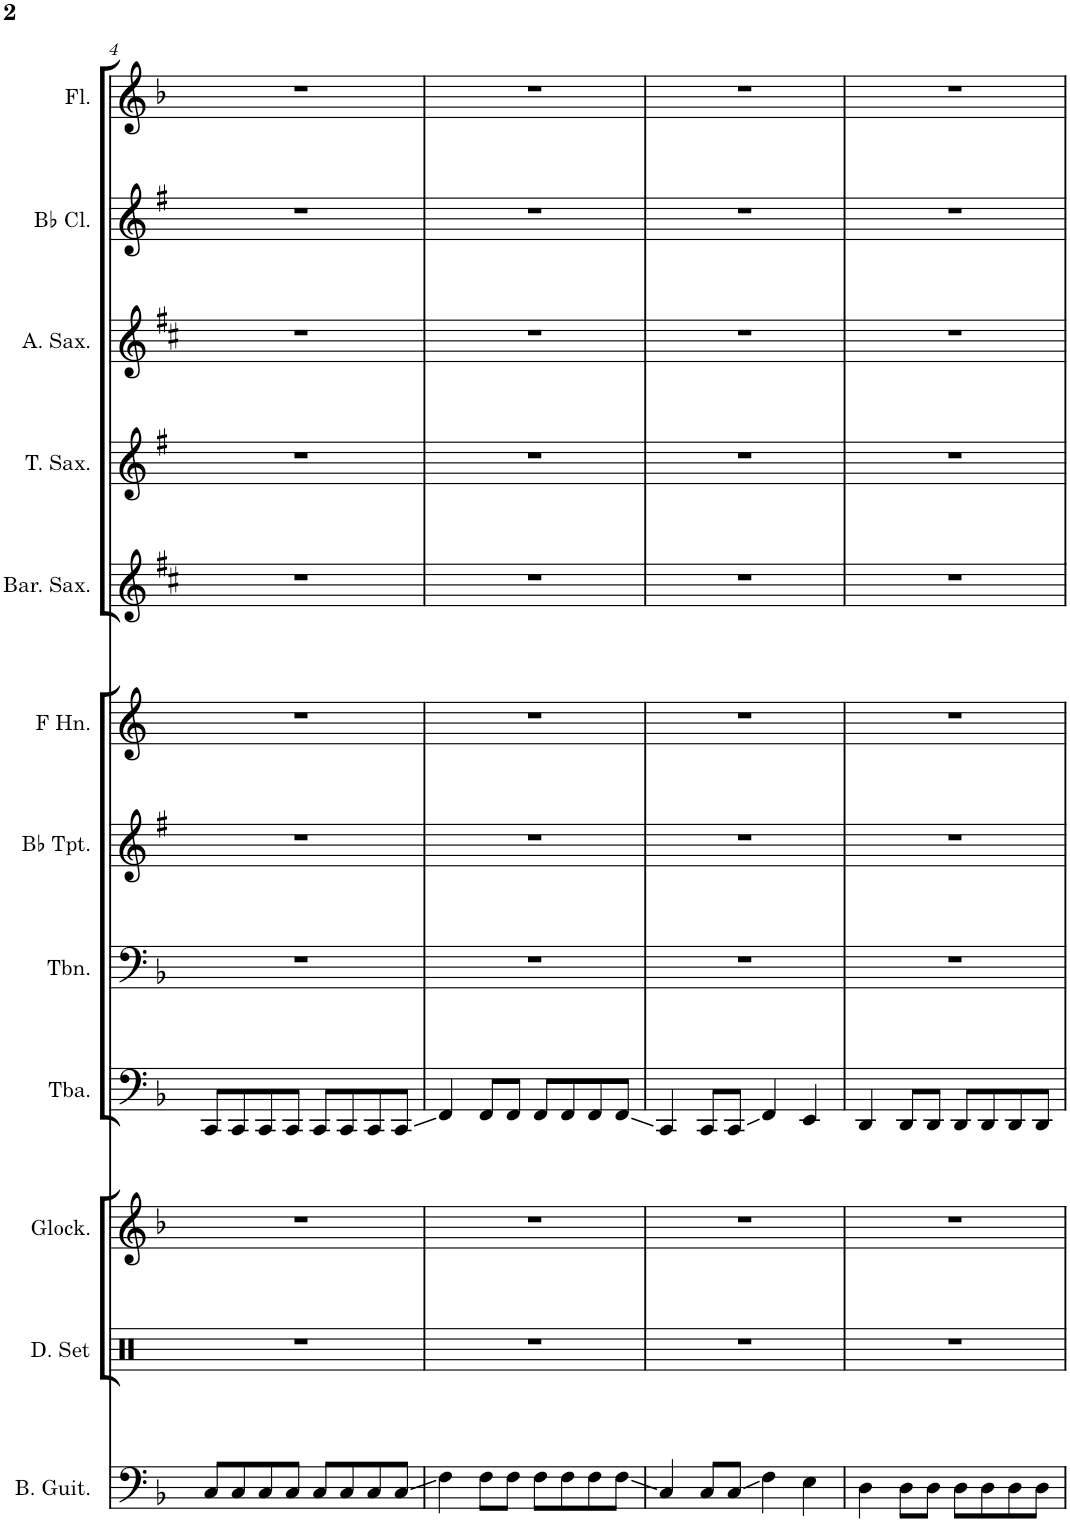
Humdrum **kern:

**kern	**kern	**kern	**kern	**kern	**kern	**kern	**kern	**kern	**kern	**kern	**kern
*part12	*part11	*part10	*part9	*part8	*part7	*part6	*part5	*part4	*part3	*part2	*part1
*staff12	*staff11	*staff10	*staff9	*staff8	*staff7	*staff6	*staff5	*staff4	*staff3	*staff2	*staff1
*I"Bass Guitar	*I"Drumset	*I"Glockenspiel	*I"Tuba	*I"Trombone	*I"Bb Trumpet	*I"Horn in F	*I"Baritone Saxophone	*I"Tenor Saxophone	*I"Alto Saxophone	*I"Bb Clarinet	*I"Flute
*I'B. Guit.	*I'D. Set	*I'Glock.	*I'Tba.	*I'Tbn.	*I'Bb Tpt.	*	*I'Bar. Sax.	*I'T. Sax.	*I'A. Sax.	*I'Bb Cl.	*I'Fl.
!!LO:PB:g=z
*clefF4	*clefX	*clefG2	*clefF4	*clefF4	*clefG2	*clefG2	*clefG2	*clefG2	*clefG2	*clefG2	*clefG2
*Trd7c12	*	*Trd-14c-24	*	*	*Trd1c2	*Trd4c7	*Trd12c21	*Trd8c14	*Trd5c9	*Trd1c2	*
*k[b-]	*k[]	*k[b-]	*k[b-]	*k[b-]	*k[f#]	*k[]	*k[f#c#]	*k[f#]	*k[f#c#]	*k[f#]	*k[b-]
*M4/4	*M4/4	*M4/4	*M4/4	*M4/4	*M4/4	*M4/4	*M4/4	*M4/4	*M4/4	*M4/4	*M4/4
=4	=4	=4	=4	=4	=4	=4	=4	=4	=4	=4	=4
8C/L	1r	1r	8CC/L	1r	1r	1r	1r	1r	1r	1r	1r
8C/	.	.	8CC/	.	.	.	.	.	.	.	.
8C/	.	.	8CC/	.	.	.	.	.	.	.	.
8C/J	.	.	8CC/J	.	.	.	.	.	.	.	.
8C/L	.	.	8CC/L	.	.	.	.	.	.	.	.
8C/	.	.	8CC/	.	.	.	.	.	.	.	.
8C/	.	.	8CC/	.	.	.	.	.	.	.	.
8C/J	.	.	8CC/J	.	.	.	.	.	.	.	.
=5	=5	=5	=5	=5	=5	=5	=5	=5	=5	=5	=5
4F\	1r	1r	4FF/	1r	1r	1r	1r	1r	1r	1r	1r
8F\L	.	.	8FF/L	.	.	.	.	.	.	.	.
8F\J	.	.	8FF/J	.	.	.	.	.	.	.	.
8F\L	.	.	8FF/L	.	.	.	.	.	.	.	.
8F\	.	.	8FF/	.	.	.	.	.	.	.	.
8F\	.	.	8FF/	.	.	.	.	.	.	.	.
8F\J	.	.	8FF/J	.	.	.	.	.	.	.	.
=6	=6	=6	=6	=6	=6	=6	=6	=6	=6	=6	=6
4C/	1r	1r	4CC/	1r	1r	1r	1r	1r	1r	1r	1r
8C/L	.	.	8CC/L	.	.	.	.	.	.	.	.
8C/J	.	.	8CC/J	.	.	.	.	.	.	.	.
4F\	.	.	4FF/	.	.	.	.	.	.	.	.
4E\	.	.	4EE/	.	.	.	.	.	.	.	.
=7	=7	=7	=7	=7	=7	=7	=7	=7	=7	=7	=7
4D\	1r	1r	4DD/	1r	1r	1r	1r	1r	1r	1r	1r
8D\L	.	.	8DD/L	.	.	.	.	.	.	.	.
8D\J	.	.	8DD/J	.	.	.	.	.	.	.	.
8D\L	.	.	8DD/L	.	.	.	.	.	.	.	.
8D\	.	.	8DD/	.	.	.	.	.	.	.	.
8D\	.	.	8DD/	.	.	.	.	.	.	.	.
8D\J	.	.	8DD/J	.	.	.	.	.	.	.	.
=	=	=	=	=	=	=	=	=	=	=	=
*-	*-	*-	*-	*-	*-	*-	*-	*-	*-	*-	*-
